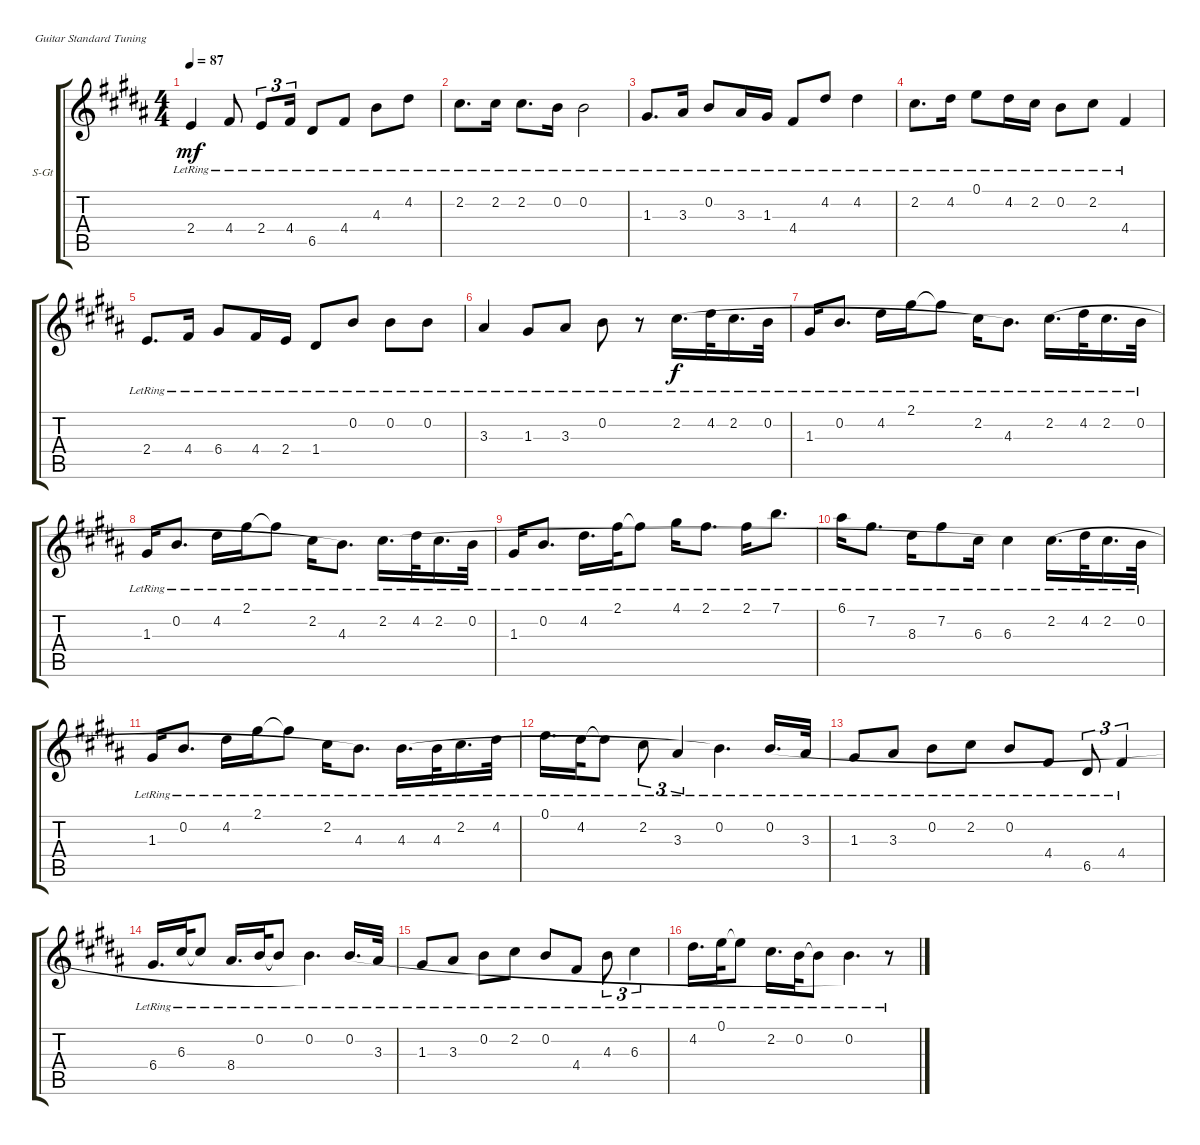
\defaultSystemsLayout 4
\bracketExtendMode groupsimilarinstruments
\firstSystemTrackNameOrientation horizontal
\otherSystemsTrackNameOrientation horizontal
\track ("Main  Vocal" "S-Gt") {instrument acousticguitarsteel}
\staff {score tabs}
\tuning (E4 B3 G3 D3 A2 E2)
\ts (4 4)
\tempo 87
\clef g2
\scale
0.333333
\ks b
2.4{lr}.4{dy mf} 4.4{lr}.8 2.4{lr}.8{tu (3 2)} 4.4{lr}.16{tu (3 2)} 6.5{lr}.8 4.4{lr}.8 4.3{lr}.8 4.2{lr}.8 |
\scale
0.333333 2.2{lr}.8{d} 2.2{lr}.16 2.2{lr}.8{d} 0.2{lr}.16 0.2{lr}.2 |
\scale
0.333333 1.3{lr}.8{d} 3.3{lr}.16 0.2{lr}.8 3.3{lr}.16 1.3{lr}.16 4.4{lr}.8 4.2{lr}.8 4.2{lr}.4 |
\scale
0.333333 2.2{lr}.8{d} 4.2{lr}.16 0.1{lr}.8 4.2{lr}.16 2.2{lr}.16 0.2{lr}.8 2.2{lr}.8 4.4{lr}.4 |
\scale
0.333333 2.4{lr}.8{d} 4.4{lr}.16 6.4{lr}.8 4.4{lr}.16 2.4{lr}.16 1.4{lr}.8 0.2{lr}.8 0.2{lr}.8 0.2{lr}.8 |
\scale
0.333333 3.3{lr}.4 1.3{lr}.8 3.3{lr}.8 0.2{lr}.8 r.8 2.2{lr}.16{d dy f legatoorigin} 4.2{lr}.32{legatoorigin} 2.2{lr}.16{d legatoorigin} 0.2{lr}.32{legatoorigin} |
\scale
0.333333 1.3{lr}.16{legatoorigin} 0.2{lr}.8{d legatoorigin} 4.2{lr}.16{legatoorigin} 2.1{lr}.16{legatoorigin} 2.1{lr t}.8{legatoorigin} 2.2{lr}.16{legatoorigin} 4.3{lr}.8{d} 2.2{lr}.16{d legatoorigin} 4.2{lr}.32{legatoorigin} 2.2{lr}.16{d legatoorigin} 0.2{lr}.32{legatoorigin} |
\scale
0.333333 1.3{lr}.16{legatoorigin} 0.2{lr}.8{d legatoorigin} 4.2{lr}.16{legatoorigin} 2.1{lr}.16{legatoorigin} 2.1{lr t}.8{legatoorigin} 2.2{lr}.16{legatoorigin} 4.3{lr}.8{d} 2.2{lr}.16{d legatoorigin} 4.2{lr}.32{legatoorigin} 2.2{lr}.16{d legatoorigin} 0.2{lr}.32{legatoorigin} |
\scale
0.333333 1.3{lr}.16{legatoorigin} 0.2{lr}.8{d legatoorigin} 4.2{lr}.16{d legatoorigin} 2.1{lr}.32{legatoorigin} 2.1{lr t}.8{legatoorigin} 4.1{lr}.16{legatoorigin} 2.1{lr}.8{d legatoorigin} 2.1{lr}.16{legatoorigin} 7.1{lr}.8{d legatoorigin} |
\scale
0.333333 6.1{lr}.16{legatoorigin} 7.2{lr}.8{d legatoorigin} 8.3{lr}.16{legatoorigin} 7.2{lr}.8{legatoorigin} 6.3{lr}.16{legatoorigin} 6.3{lr}.4 2.2{lr}.16{d legatoorigin} 4.2{lr}.32{legatoorigin} 2.2{lr}.16{d legatoorigin} 0.2{lr}.32{legatoorigin} |
\scale
0.333333 1.3{lr}.16{legatoorigin} 0.2{lr}.8{d legatoorigin} 4.2{lr}.16{legatoorigin} 2.1{lr}.16{legatoorigin} 2.1{lr t}.8{legatoorigin} 2.2{lr}.16{legatoorigin} 4.3{lr}.8{d} 4.3{lr}.16{d legatoorigin} 4.3{lr}.32{legatoorigin} 2.2{lr}.16{d legatoorigin} 4.2{lr}.32{legatoorigin} |
\scale
0.333333 0.1{lr}.16{d legatoorigin} 4.2{lr}.32{legatoorigin} 4.2{lr t}.8{legatoorigin} 2.2{lr}.8{tu (3 2) legatoorigin} 3.3{lr}.4{tu (3 2) legatoorigin} 0.2{lr}.4{d} 0.2{lr}.16{d legatoorigin} 3.3{lr}.32{legatoorigin} |
\scale
0.333333 1.3{lr}.8{legatoorigin} 3.3{lr}.8{legatoorigin} 0.2{lr}.8{legatoorigin} 2.2{lr}.8{legatoorigin} 0.2{lr}.8{legatoorigin} 4.4{lr}.8{legatoorigin} 6.5{lr}.8{tu (3 2) legatoorigin} 4.4{lr}.4{tu (3 2) legatoorigin} |
\scale
0.333333 6.4{lr}.16{d legatoorigin} 6.3{lr}.32{legatoorigin} 6.3{lr t}.8{legatoorigin} 8.4{lr}.16{d legatoorigin} 0.2{lr}.32{legatoorigin} 0.2{lr t}.8{legatoorigin} 0.2{lr}.4{d} 0.2{lr}.16{d legatoorigin} 3.3{lr}.32{legatoorigin} |
\scale
0.333333 1.3{lr}.8{legatoorigin} 3.3{lr}.8{legatoorigin} 0.2{lr}.8{legatoorigin} 2.2{lr}.8{legatoorigin} 0.2{lr}.8{legatoorigin} 4.4{lr}.8{legatoorigin} 4.3{lr}.8{tu (3 2) legatoorigin} 6.3{lr}.4{tu (3 2) legatoorigin} |
\scale
0.333333 4.2{lr}.16{d legatoorigin} 0.1{lr}.32{legatoorigin} 0.1{lr t}.8{legatoorigin} 2.2{lr}.16{d legatoorigin} 0.2{lr}.32{legatoorigin} 0.2{lr t}.8{legatoorigin} 0.2{lr}.4{d} r.8
